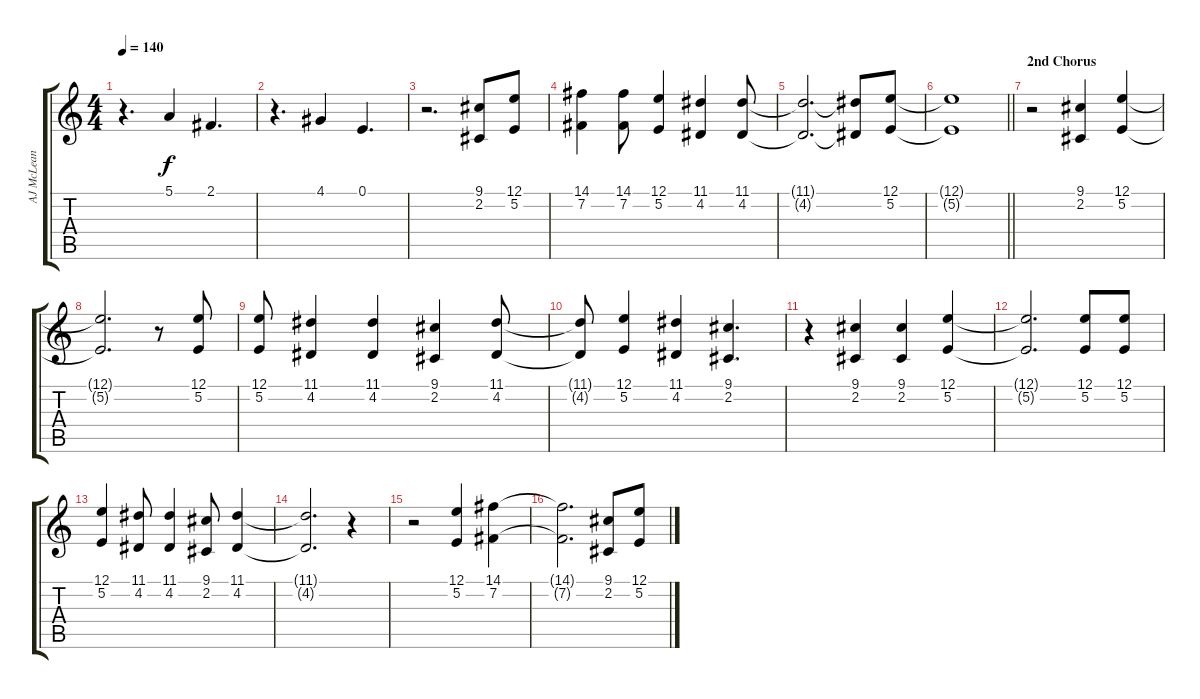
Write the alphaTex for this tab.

\track ("AJ McLean - Vocals" "AJ McLean ") {instrument baritonesax}
\staff {score tabs}
\tuning (E4 B3 G3 D3 A2 E2) {hide}
\ts (4 4)
\tempo 140
\clef g2
\ks c
r.4{d dy mp} 5.1.4{dy f} 2.1.4{d} |
r.4{d} 4.1.4 0.1.4{d} |
r.2{d} (9.1 2.2).8 (12.1 5.2).8 |
(14.1 7.2).4 (14.1 7.2).8 (12.1 5.2).4 (11.1 4.2).4 (11.1 4.2).8 |
(11.1{t} 4.2{t}).2{d} (11.1{t} 4.2{t}).8 (12.1 5.2).8 |
\barLineRight lightlight
(12.1{t} 5.2{t}).1 |
\section ("" "2nd Chorus")
r.2 (9.1 2.2).4 (12.1 5.2).4 |
(12.1{t} 5.2{t}).2{d} r.8 (12.1 5.2).8 |
(12.1 5.2).8 (11.1 4.2).4 (11.1 4.2).4 (9.1 2.2).4 (11.1 4.2).8 |
(11.1{t} 4.2{t}).8 (12.1 5.2).4 (11.1 4.2).4 (9.1 2.2).4{d} |
r.4 (9.1 2.2).4 (9.1 2.2).4 (12.1 5.2).4 |
(12.1{t} 5.2{t}).2{d} (12.1 5.2).8 (12.1 5.2).8 |
(12.1 5.2).4 (11.1 4.2).8 (11.1 4.2).4 (9.1 2.2).8 (11.1 4.2).4 |
(11.1{t} 4.2{t}).2{d} r.4 |
r.2 (12.1 5.2).4{instrument violin} (14.1 7.2).4 |
(14.1{t} 7.2{t}).2{d} (9.1 2.2).8 (12.1 5.2).8
